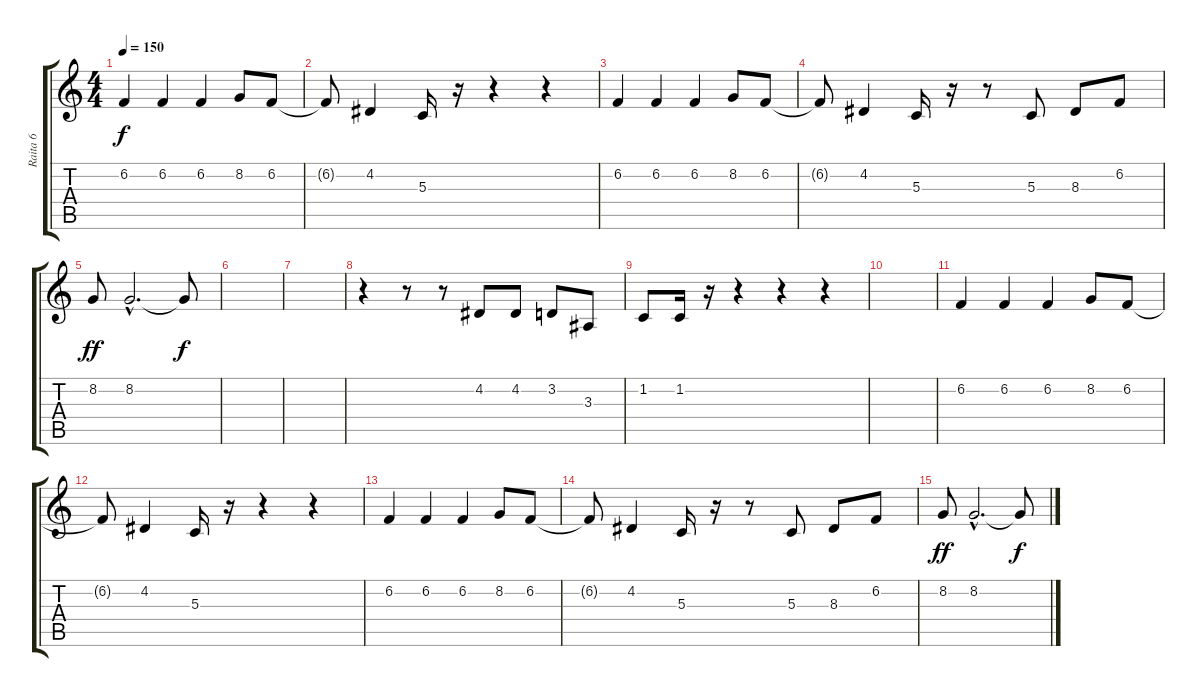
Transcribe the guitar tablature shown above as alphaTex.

\track ("Raita 6" "Raita 6") {instrument lead2sawtooth}
\staff {score tabs}
\tuning (E4 B3 G3 D3 A2 E2) {hide}
\ts (4 4)
\tempo 150
\clef g2
\ks c
6.2.4{dy f} 6.2.4 6.2.4 8.2.8 6.2.8 |
6.2{t}.8 4.2.4 5.3.16 r.16 r.4 r.4 |
6.2.4 6.2.4 6.2.4 8.2.8 6.2.8 |
6.2{t}.8 4.2.4 5.3.16 r.16 r.8 5.3.8 8.3.8 6.2.8 |
8.2.8{dy ff} 8.2{hac}.2{d} 8.2{t}.8{dy f} |
|
|
r.4 r.8 r.8 4.2.8 4.2.8 3.2.8 3.3.8 |
1.2.8 1.2.16 r.16 r.4 r.4 r.4 |
|
6.2.4 6.2.4 6.2.4 8.2.8 6.2.8 |
6.2{t}.8 4.2.4 5.3.16 r.16 r.4 r.4 |
6.2.4 6.2.4 6.2.4 8.2.8 6.2.8 |
6.2{t}.8 4.2.4 5.3.16 r.16 r.8 5.3.8 8.3.8 6.2.8 |
8.2.8{dy ff} 8.2{hac}.2{d} 8.2{t}.8{dy f}
